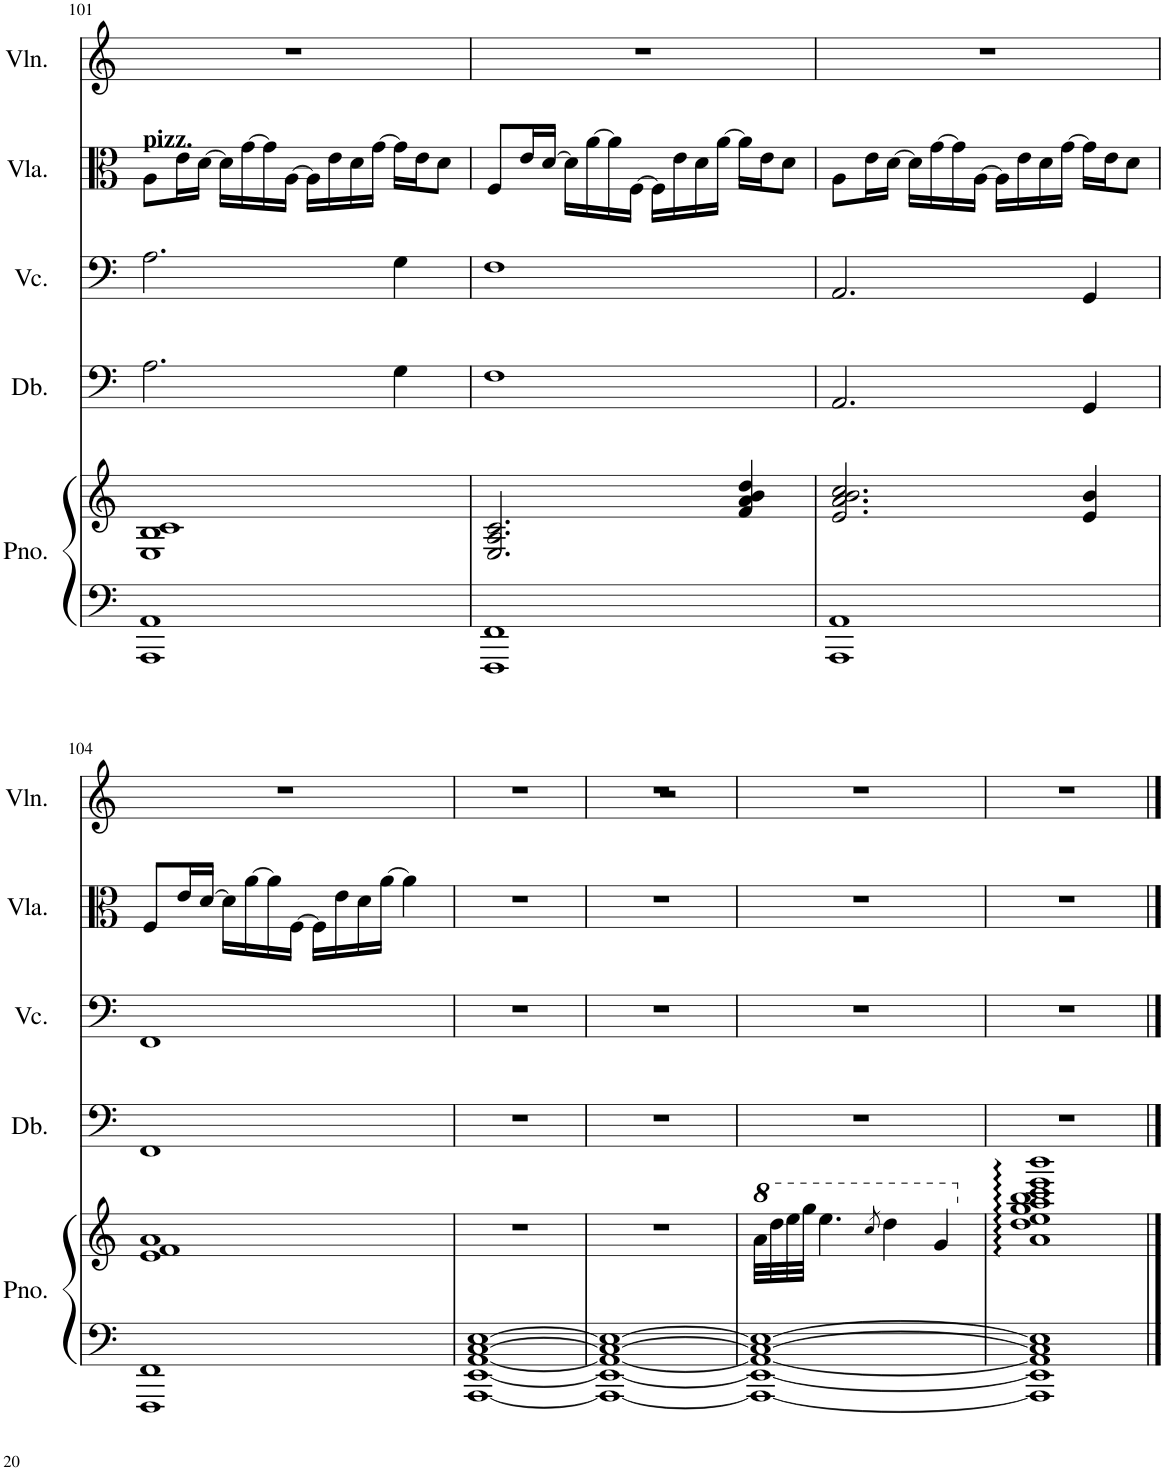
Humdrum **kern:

**kern	**kern	**kern	**kern	**kern	**kern
*part5	*part5	*part4	*part3	*part2	*part1
*staff6	*staff5	*staff4	*staff3	*staff2	*staff1
*I"Piano	*	*I"Double Bass	*I"Violoncello	*I"Viola	*I"Violin
*I'Pno.	*	*I'Db.	*I'Vc.	*I'Vla.	*I'Vln.
!!LO:PB:g=z
*clefF4	*clefG2	*clefF4	*clefF4	*clefC3	*clefG2
*	*	*Trd7c12	*	*	*
*k[]	*k[]	*k[]	*k[]	*k[]	*k[]
*M4/4	*M4/4	*M4/4	*M4/4	*M4/4	*M4/4
=101	=101	=101	=101	=101	=101
!	!	!	!	!LO:TX:a:B:t=pizz.	!
1AAA 1AA	1E 1B 1c	2.A\	2.A\	8A\L	1r
.	.	.	.	16e\L	.
.	.	.	.	[16d\JJ	.
.	.	.	.	16d\LL]	.
.	.	.	.	[16g\	.
.	.	.	.	16g\]	.
.	.	.	.	[16A\JJ	.
.	.	.	.	16A\LL]	.
.	.	.	.	16e\	.
.	.	.	.	16d\	.
.	.	.	.	[16g\JJ	.
.	.	4G\	4G\	16g\LL]	.
.	.	.	.	16e\J	.
.	.	.	.	8d\J	.
=102	=102	=102	=102	=102	=102
1FFF 1FF	2.E/ 2.A/ 2.c/	1F	1F	8F/L	1r
.	.	.	.	16e/L	.
.	.	.	.	[16d/JJ	.
.	.	.	.	16d\LL]	.
.	.	.	.	[16a\	.
.	.	.	.	16a\]	.
.	.	.	.	[16F\JJ	.
.	.	.	.	16F\LL]	.
.	.	.	.	16e\	.
.	.	.	.	16d\	.
.	.	.	.	[16a\JJ	.
.	4f/ 4a/ 4b/ 4dd/	.	.	16a\LL]	.
.	.	.	.	16e\J	.
.	.	.	.	8d\J	.
=103	=103	=103	=103	=103	=103
1AAA 1AA	2.e/ 2.a/ 2.b/ 2.cc/	2.AA/	2.AA/	8A\L	1r
.	.	.	.	16e\L	.
.	.	.	.	[16d\JJ	.
.	.	.	.	16d\LL]	.
.	.	.	.	[16g\	.
.	.	.	.	16g\]	.
.	.	.	.	[16A\JJ	.
.	.	.	.	16A\LL]	.
.	.	.	.	16e\	.
.	.	.	.	16d\	.
.	.	.	.	[16g\JJ	.
.	4e/ 4b/	4GG/	4GG/	16g\LL]	.
.	.	.	.	16e\J	.
.	.	.	.	8d\J	.
!!LO:LB:g=z
=104	=104	=104	=104	=104	=104
1FFF 1FF	1e 1f 1a	1FF	1FF	8F/L	1r
.	.	.	.	16e/L	.
.	.	.	.	[16d/JJ	.
.	.	.	.	16d\LL]	.
.	.	.	.	[16a\	.
.	.	.	.	16a\]	.
.	.	.	.	[16F\JJ	.
.	.	.	.	16F\LL]	.
.	.	.	.	16e\	.
.	.	.	.	16d\	.
.	.	.	.	[16a\JJ	.
.	.	.	.	4a\]	.
=105	=105	=105	=105	=105	=105
[1AAA [1EE [1AA [1C [1E	1r	1r	1r	1r	1r
=106	=106	=106	=106	=106	=106
1AAA_ 1EE_ 1AA_ 1C_ 1E_	1r	1r	1r	1r	1r
2ryy	2ryy	2ryy	2ryy	2ryy	2r
=107	=107	=107	=107	=107	=107
1AAA_ 1EE_ 1AA_ 1C_ 1E_	32aa\LLL	1r	1r	1r	1r
.	32ddd\	.	.	.	.
.	32eee\	.	.	.	.
.	32ggg\JJJ	.	.	.	.
.	4.eee\	.	.	.	.
.	8qccc/	.	.	.	.
.	4ddd\	.	.	.	.
.	4gg/	.	.	.	.
=108	=108	=108	=108	=108	=108
1AAA] 1EE] 1AA] 1C] 1E]	1a 1dd 1ee 1gg 1aa 1bb 1ccc 1eee 1bbb	1r	1r	1r	1r
==	==	==	==	==	==
*-	*-	*-	*-	*-	*-
